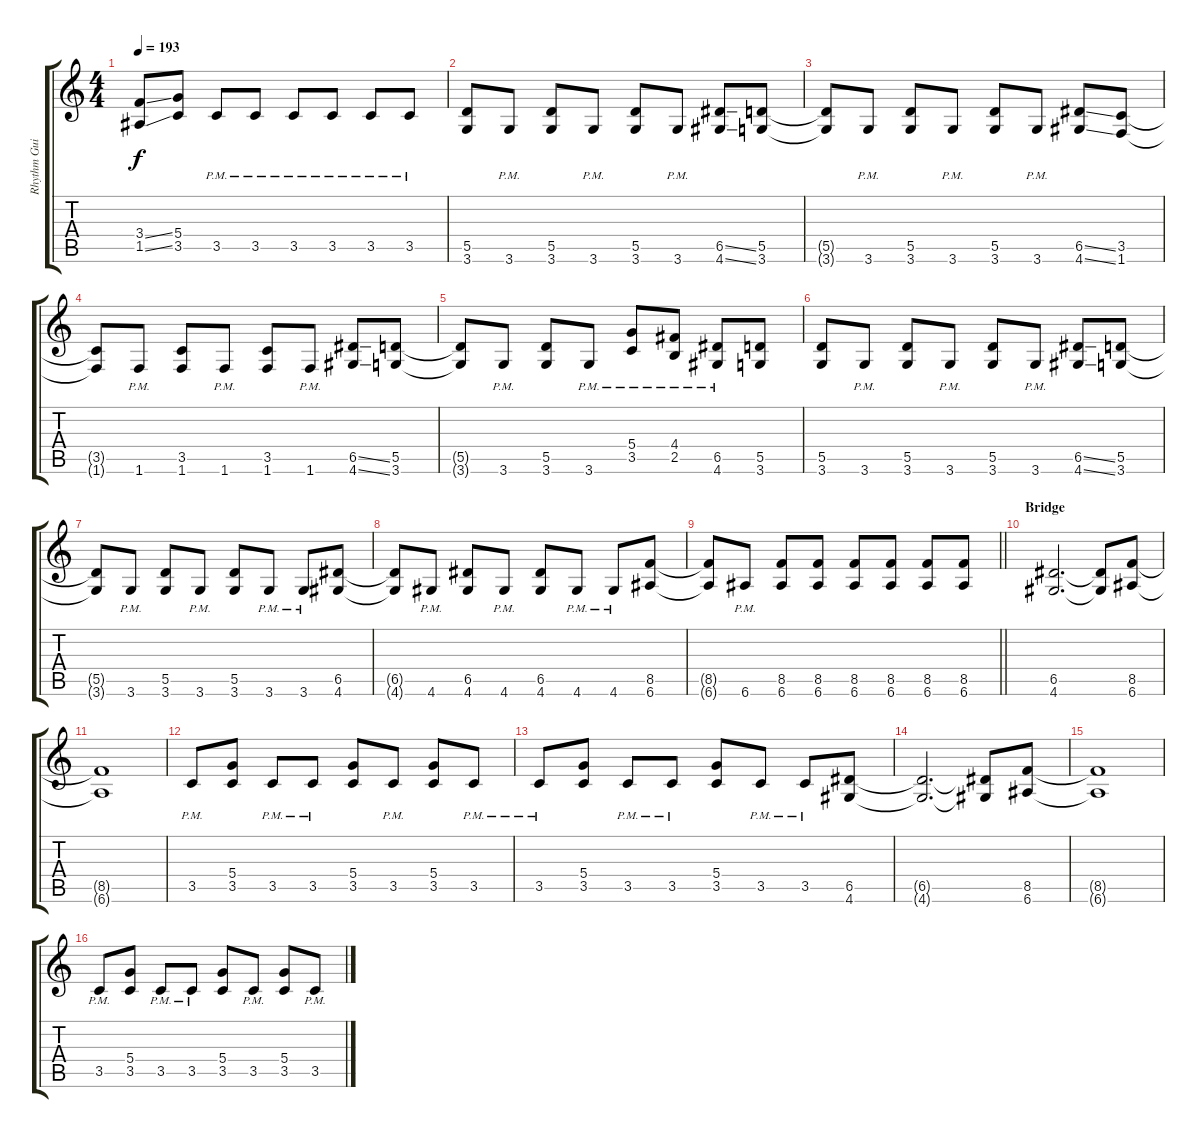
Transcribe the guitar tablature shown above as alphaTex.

\track ("Rhythm Guitar I" "Rhythm Gui") {instrument overdrivenguitar}
\staff {score tabs}
\tuning (E4 B3 G3 D3 A2 E2) {hide}
\ts (4 4)
\tempo 193
\clef g2
\ks c
(3.4{ss} 1.5{ss}).8{dy f} (5.4 3.5).8 3.5{pm}.8 3.5{pm}.8 3.5{pm}.8 3.5{pm}.8 3.5{pm}.8 3.5{pm}.8 |
(5.5 3.6).8 3.6{pm}.8 (5.5 3.6).8 3.6{pm}.8 (5.5 3.6).8 3.6{pm}.8 (6.5{ss} 4.6{ss}).8 (5.5 3.6).8 |
(5.5{t} 3.6{t}).8 3.6{pm}.8 (5.5 3.6).8 3.6{pm}.8 (5.5 3.6).8 3.6{pm}.8 (6.5{ss} 4.6{ss}).8 (3.5 1.6).8 |
(3.5{t} 1.6{t}).8 1.6{pm}.8 (3.5 1.6).8 1.6{pm}.8 (3.5 1.6).8 1.6{pm}.8 (6.5{ss} 4.6{ss}).8 (5.5 3.6).8 |
(5.5{t} 3.6{t}).8 3.6{pm}.8 (5.5 3.6).8 3.6{pm}.8 (5.4{pm} 3.5{pm}).8 (4.4{pm} 2.5{pm}).8 (6.5{pm} 4.6{pm}).8 (5.5 3.6).8 |
(5.5 3.6).8 3.6{pm}.8 (5.5 3.6).8 3.6{pm}.8 (5.5 3.6).8 3.6{pm}.8 (6.5{ss} 4.6{ss}).8 (5.5 3.6).8 |
(5.5{t} 3.6{t}).8 3.6{pm}.8 (5.5 3.6).8 3.6{pm}.8 (5.5 3.6).8 3.6{pm}.8 3.6{pm}.8 (6.5 4.6).8 |
(6.5{t} 4.6{t}).8 4.6{pm}.8 (6.5 4.6).8 4.6{pm}.8 (6.5 4.6).8 4.6{pm}.8 4.6{pm}.8 (8.5 6.6).8 |
\barLineRight lightlight
(8.5{t} 6.6{t}).8 6.6{pm}.8 (8.5 6.6).8 (8.5 6.6).8 (8.5 6.6).8 (8.5 6.6).8 (8.5 6.6).8 (8.5 6.6).8 |
\section ("" "Bridge")
(6.5 4.6).2{d} (6.5{t} 4.6{t}).8 (8.5 6.6).8 |
(8.5{t} 6.6{t}).1 |
3.5{pm}.8 (5.4 3.5).8 3.5{pm}.8 3.5{pm}.8 (5.4 3.5).8 3.5{pm}.8 (5.4 3.5).8 3.5{pm}.8 |
3.5{pm}.8 (5.4 3.5).8 3.5{pm}.8 3.5{pm}.8 (5.4 3.5).8 3.5{pm}.8 3.5{pm}.8 (6.5 4.6).8 |
(6.5{t} 4.6{t}).2{d} (6.5{t} 4.6{t}).8 (8.5 6.6).8 |
(8.5{t} 6.6{t}).1 |
3.5{pm}.8 (5.4 3.5).8 3.5{pm}.8 3.5{pm}.8 (5.4 3.5).8 3.5{pm}.8 (5.4 3.5).8 3.5{pm}.8
